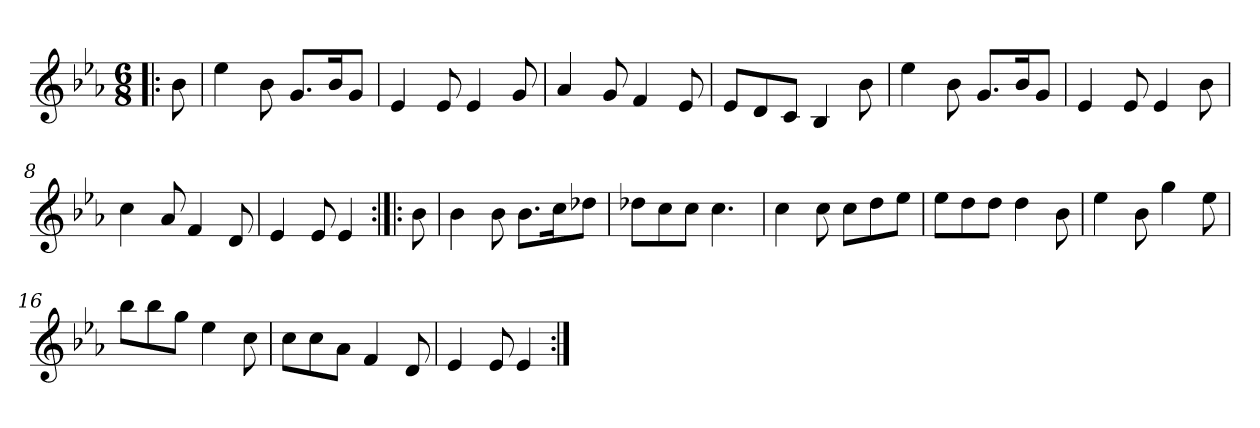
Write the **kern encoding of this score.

**kern
*part1
*staff1
*clefG2
*k[b-e-a-]
*E-:
*M6/8
=1!|:
8b-\
=2
4ee-\
8b-\
8.g/L
16b-/K
8g/J
=3
4e-/
8e-/
4e-/
8g/
=4
4a-/
8g/
4f/
8e-/
=5
8e-/L
8d/
8c/J
4B-/
8b-\
=6
4ee-\
8b-\
8.g/L
16b-/K
8g/J
=7
4e-/
8e-/
4e-/
8b-\
=8
4cc\
8a-/
4f/
8d/
!!LO:LB:g=z
=9
4e-/
8e-/
4e-/
=10:|!|:
8b-\
=11
4b-\
8b-\
8.b-\L
16cc\K
8dd-X\J
=12
8dd-X\L
8cc\
8cc\J
4.cc\
=13
4cc\
8cc\
8cc\L
8dd\
8ee-\J
=14
8ee-\L
8dd\
8dd\J
4dd\
8b-\
=15
4ee-\
8b-\
4gg\
8ee-\
=16
8bb-\L
8bb-\
8gg\J
4ee-\
8cc\
=17
8cc\L
8cc\
8a-\J
4f/
8d/
!!LO:LB:g=z
=18
4e-/
8e-/
4e-/
=:|!
*-
